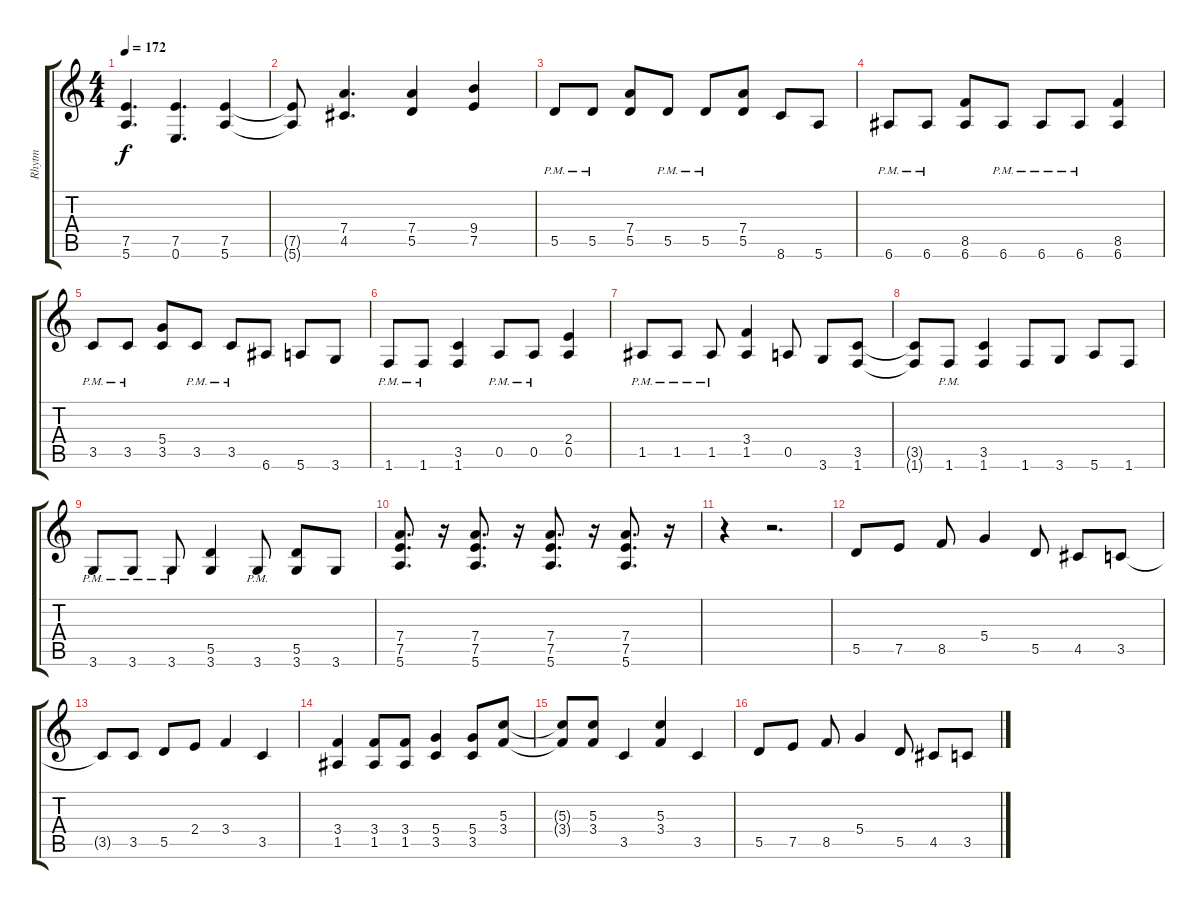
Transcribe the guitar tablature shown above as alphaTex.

\track ("Rhytm" "Rhytm") {instrument distortionguitar}
\staff {score tabs}
\tuning (E4 B3 G3 D3 A2 E2) {hide}
\ts (4 4)
\tempo 172
\clef g2
\ks c
(7.5 5.6).4{d dy f} (7.5 0.6).4{d} (7.5 5.6).4 |
(7.5{t} 5.6{t}).8 (7.4 4.5).4{d} (7.4 5.5).4 (9.4 7.5).4 |
5.5{pm}.8 5.5{pm}.8 (7.4 5.5).8 5.5{pm}.8 5.5{pm}.8 (7.4 5.5).8 8.6.8 5.6.8 |
6.6{pm}.8 6.6{pm}.8 (8.5 6.6).8 6.6{pm}.8 6.6{pm}.8 6.6{pm}.8 (8.5 6.6).4 |
3.5{pm}.8 3.5{pm}.8 (5.4 3.5).8 3.5{pm}.8 3.5{pm}.8 6.6.8 5.6.8 3.6.8 |
1.6{pm}.8 1.6{pm}.8 (3.5 1.6).4 0.5{pm}.8 0.5{pm}.8 (2.4 0.5).4 |
1.5{pm}.8 1.5{pm}.8 1.5{pm}.8 (3.4 1.5).4 0.5.8 3.6.8 (3.5 1.6).8 |
(3.5{t} 1.6{t}).8 1.6{pm}.8 (3.5 1.6).4 1.6.8 3.6.8 5.6.8 1.6.8 |
3.6{pm}.8 3.6{pm}.8 3.6{pm}.8 (5.5 3.6).4 3.6{pm}.8 (5.5 3.6).8 3.6.8 |
(7.4 7.5 5.6).8{d} r.16 (7.4 7.5 5.6).8{d} r.16 (7.4 7.5 5.6).8{d} r.16 (7.4 7.5 5.6).8{d} r.16 |
r.4 r.2{d} |
5.5.8 7.5.8 8.5.8 5.4.4 5.5.8 4.5.8 3.5.8 |
3.5{t}.8 3.5.8 5.5.8 2.4.8 3.4.4 3.5.4 |
(3.4 1.5).4 (3.4 1.5).8 (3.4 1.5).8 (5.4 3.5).4 (5.4 3.5).8 (5.3 3.4).8 |
(5.3{t} 3.4{t}).8 (5.3 3.4).8 3.5.4 (5.3 3.4).4 3.5.4 |
5.5.8 7.5.8 8.5.8 5.4.4 5.5.8 4.5.8 3.5.8
